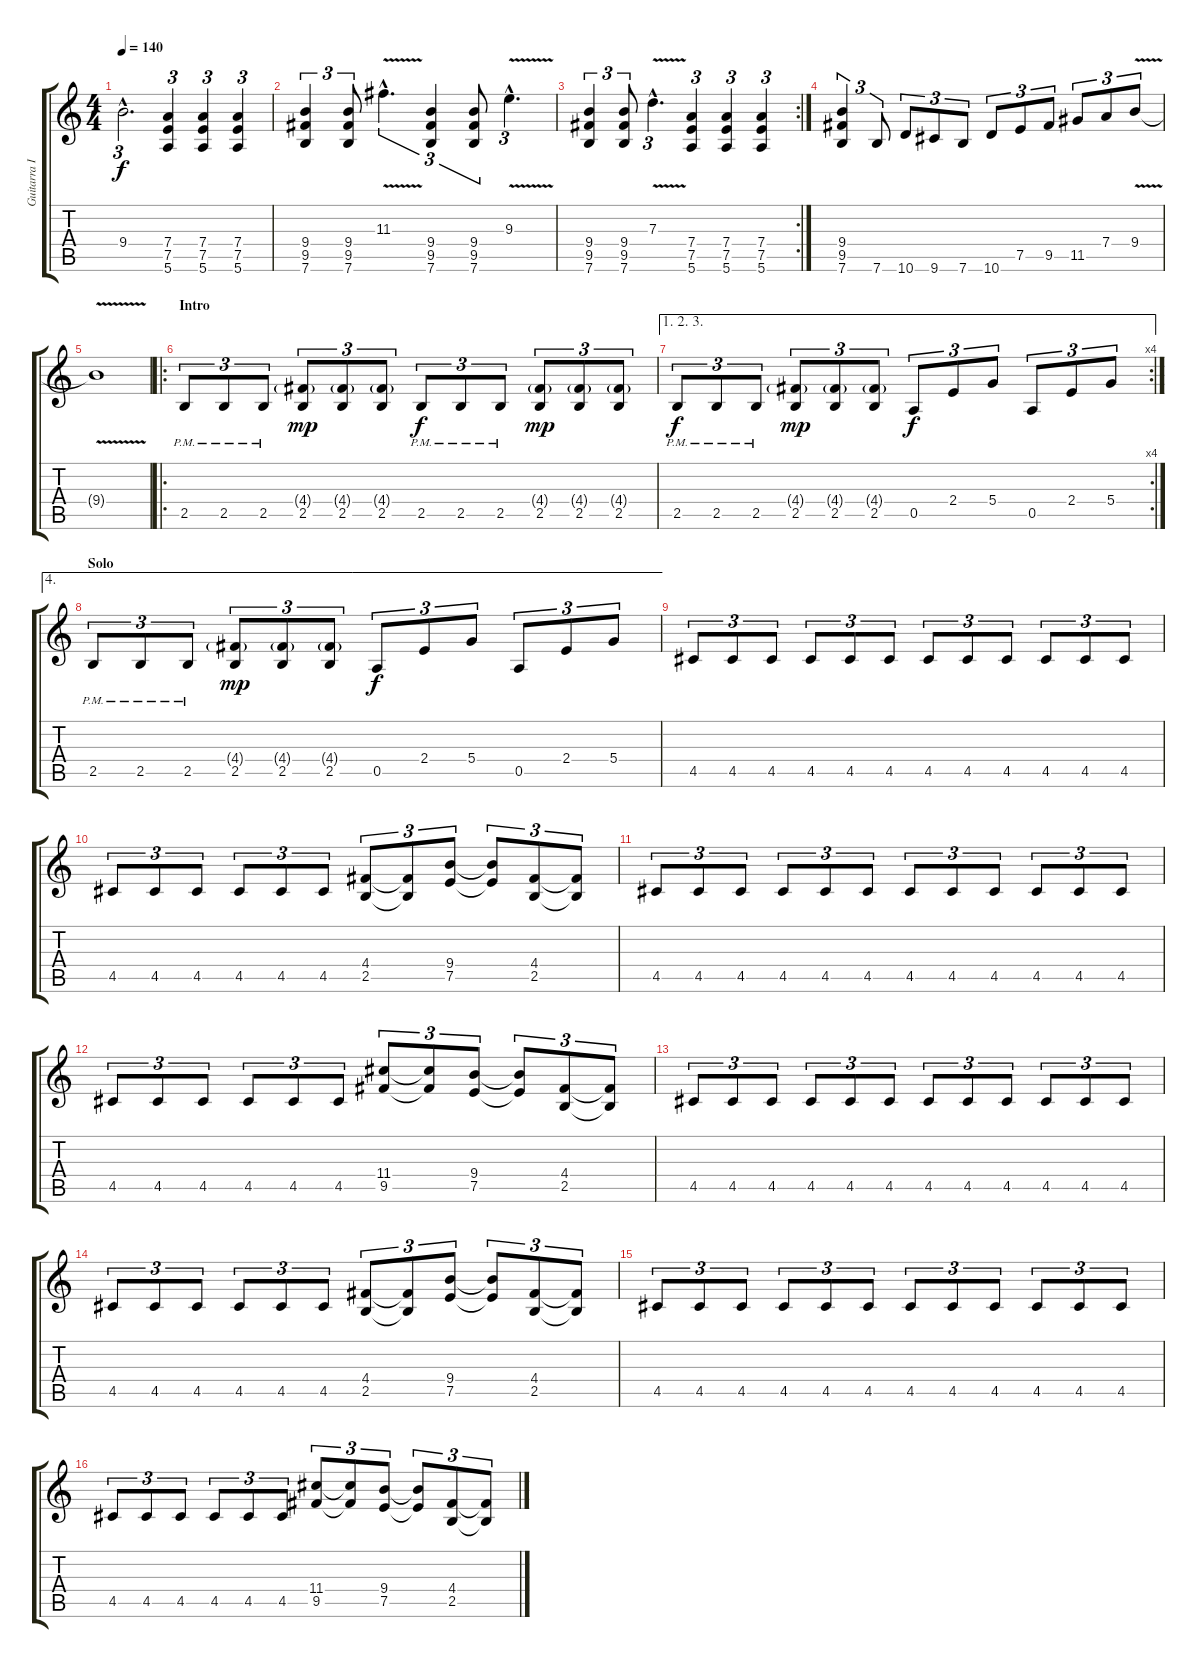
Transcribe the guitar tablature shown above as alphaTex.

\track ("Guitarra I" "Guitarra I") {instrument distortionguitar}
\staff {score tabs}
\tuning (E4 B3 G3 D3 A2 E2) {hide}
\ts (4 4)
\tempo 140
\clef g2
\ks c
9.4{hac t}.2{d tu (3 2) dy f} (7.4 7.5 5.6).4{tu (3 2)} (7.4 7.5 5.6).4{tu (3 2)} (7.4 7.5 5.6).4{tu (3 2)} |
(9.4 9.5 7.6).4{tu (3 2)} (9.4 9.5 7.6).8{tu (3 2)} 11.3{v hac}.4{d tu (3 2)} (9.4 9.5 7.6).4{tu (3 2)} (9.4 9.5 7.6).8{tu (3 2)} 9.3{v hac}.4{d tu (3 2)} |
\rc 2
(9.4 9.5 7.6).4{tu (3 2)} (9.4 9.5 7.6).8{tu (3 2)} 7.3{v hac}.4{d tu (3 2)} (7.4 7.5 5.6).4{tu (3 2)} (7.4 7.5 5.6).4{tu (3 2)} (7.4 7.5 5.6).4{tu (3 2)} |
(9.4 9.5 7.6).4{tu (3 2)} 7.6.8{tu (3 2)} 10.6.8{tu (3 2)} 9.6.8{tu (3 2)} 7.6.8{tu (3 2)} 10.6.8{tu (3 2)} 7.5.8{tu (3 2)} 9.5.8{tu (3 2)} 11.5.8{tu (3 2)} 7.4.8{tu (3 2)} 9.4{v}.8{tu (3 2)} |
9.4{t}.1 |
\ro
\section ("" "Intro")
2.5{pm}.8{tu (3 2)} 2.5{pm}.8{tu (3 2)} 2.5{pm}.8{tu (3 2)} (4.4{g} 2.5).8{tu (3 2) dy mp} (4.4{g} 2.5).8{tu (3 2)} (4.4{g} 2.5).8{tu (3 2)} 2.5{pm}.8{tu (3 2) dy f} 2.5{pm}.8{tu (3 2)} 2.5{pm}.8{tu (3 2)} (4.4{g} 2.5).8{tu (3 2) dy mp} (4.4{g} 2.5).8{tu (3 2)} (4.4{g} 2.5).8{tu (3 2)} |
\ae (1 2 3)
\rc 4
2.5{pm}.8{tu (3 2) dy f} 2.5{pm}.8{tu (3 2)} 2.5{pm}.8{tu (3 2)} (4.4{g} 2.5).8{tu (3 2) dy mp} (4.4{g} 2.5).8{tu (3 2)} (4.4{g} 2.5).8{tu (3 2)} 0.5.8{tu (3 2) dy f} 2.4.8{tu (3 2)} 5.4.8{tu (3 2)} 0.5.8{tu (3 2)} 2.4.8{tu (3 2)} 5.4.8{tu (3 2)} |
\ae 4
\section ("" "Solo")
2.5{pm}.8{tu (3 2)} 2.5{pm}.8{tu (3 2)} 2.5{pm}.8{tu (3 2)} (4.4{g} 2.5).8{tu (3 2) dy mp} (4.4{g} 2.5).8{tu (3 2)} (4.4{g} 2.5).8{tu (3 2)} 0.5.8{tu (3 2) dy f} 2.4.8{tu (3 2)} 5.4.8{tu (3 2)} 0.5.8{tu (3 2)} 2.4.8{tu (3 2)} 5.4.8{tu (3 2)} |
4.5.8{tu (3 2)} 4.5.8{tu (3 2)} 4.5.8{tu (3 2)} 4.5.8{tu (3 2)} 4.5.8{tu (3 2)} 4.5.8{tu (3 2)} 4.5.8{tu (3 2)} 4.5.8{tu (3 2)} 4.5.8{tu (3 2)} 4.5.8{tu (3 2)} 4.5.8{tu (3 2)} 4.5.8{tu (3 2)} |
4.5.8{tu (3 2)} 4.5.8{tu (3 2)} 4.5.8{tu (3 2)} 4.5.8{tu (3 2)} 4.5.8{tu (3 2)} 4.5.8{tu (3 2)} (4.4 2.5).8{tu (3 2)} (4.4{t} 2.5{t}).8{tu (3 2)} (9.4 7.5).8{tu (3 2)} (9.4{t} 7.5{t}).8{tu (3 2)} (4.4 2.5).8{tu (3 2)} (4.4{t} 2.5{t}).8{tu (3 2)} |
4.5.8{tu (3 2)} 4.5.8{tu (3 2)} 4.5.8{tu (3 2)} 4.5.8{tu (3 2)} 4.5.8{tu (3 2)} 4.5.8{tu (3 2)} 4.5.8{tu (3 2)} 4.5.8{tu (3 2)} 4.5.8{tu (3 2)} 4.5.8{tu (3 2)} 4.5.8{tu (3 2)} 4.5.8{tu (3 2)} |
4.5.8{tu (3 2)} 4.5.8{tu (3 2)} 4.5.8{tu (3 2)} 4.5.8{tu (3 2)} 4.5.8{tu (3 2)} 4.5.8{tu (3 2)} (11.4 9.5).8{tu (3 2)} (11.4{t} 9.5{t}).8{tu (3 2)} (9.4 7.5).8{tu (3 2)} (9.4{t} 7.5{t}).8{tu (3 2)} (4.4 2.5).8{tu (3 2)} (4.4{t} 2.5{t}).8{tu (3 2)} |
4.5.8{tu (3 2)} 4.5.8{tu (3 2)} 4.5.8{tu (3 2)} 4.5.8{tu (3 2)} 4.5.8{tu (3 2)} 4.5.8{tu (3 2)} 4.5.8{tu (3 2)} 4.5.8{tu (3 2)} 4.5.8{tu (3 2)} 4.5.8{tu (3 2)} 4.5.8{tu (3 2)} 4.5.8{tu (3 2)} |
4.5.8{tu (3 2)} 4.5.8{tu (3 2)} 4.5.8{tu (3 2)} 4.5.8{tu (3 2)} 4.5.8{tu (3 2)} 4.5.8{tu (3 2)} (4.4 2.5).8{tu (3 2)} (4.4{t} 2.5{t}).8{tu (3 2)} (9.4 7.5).8{tu (3 2)} (9.4{t} 7.5{t}).8{tu (3 2)} (4.4 2.5).8{tu (3 2)} (4.4{t} 2.5{t}).8{tu (3 2)} |
4.5.8{tu (3 2)} 4.5.8{tu (3 2)} 4.5.8{tu (3 2)} 4.5.8{tu (3 2)} 4.5.8{tu (3 2)} 4.5.8{tu (3 2)} 4.5.8{tu (3 2)} 4.5.8{tu (3 2)} 4.5.8{tu (3 2)} 4.5.8{tu (3 2)} 4.5.8{tu (3 2)} 4.5.8{tu (3 2)} |
4.5.8{tu (3 2)} 4.5.8{tu (3 2)} 4.5.8{tu (3 2)} 4.5.8{tu (3 2)} 4.5.8{tu (3 2)} 4.5.8{tu (3 2)} (11.4 9.5).8{tu (3 2)} (11.4{t} 9.5{t}).8{tu (3 2)} (9.4 7.5).8{tu (3 2)} (9.4{t} 7.5{t}).8{tu (3 2)} (4.4 2.5).8{tu (3 2)} (4.4{t} 2.5{t}).8{tu (3 2)}
